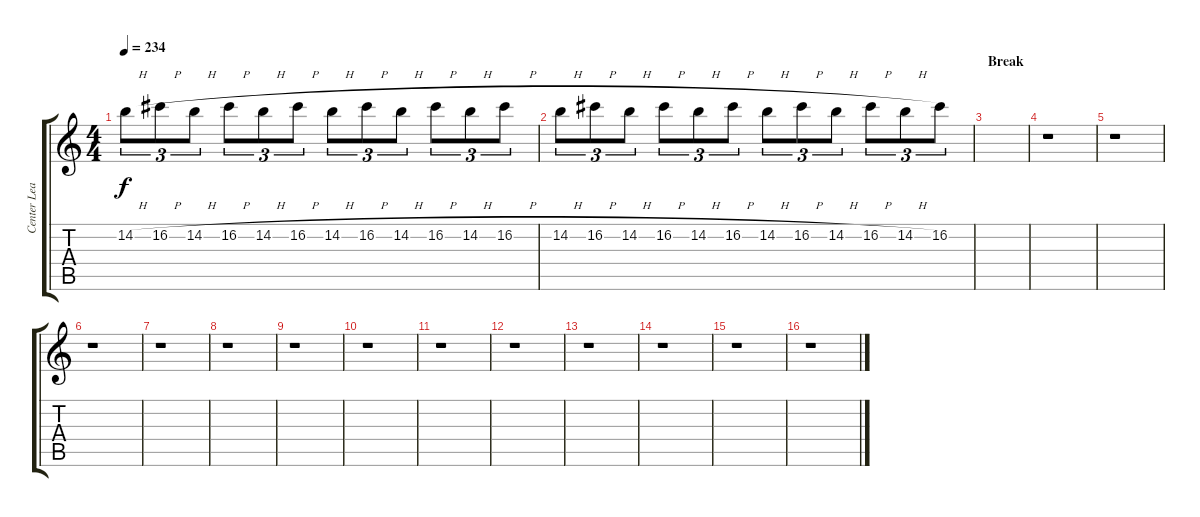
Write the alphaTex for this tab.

\track ("Center Lead 2" "Center Lea") {instrument overdrivenguitar}
\staff {score tabs}
\tuning (D4 A3 F3 C3 G2 C2) {hide}
\ts (4 4)
\tempo 234
\clef g2
\ks aminor
14.2{h}.8{tu (3 2) dy f} 16.2{h}.8{tu (3 2)} 14.2{h}.8{tu (3 2)} 16.2{h}.8{tu (3 2)} 14.2{h}.8{tu (3 2)} 16.2{h}.8{tu (3 2)} 14.2{h}.8{tu (3 2)} 16.2{h}.8{tu (3 2)} 14.2{h}.8{tu (3 2)} 16.2{h}.8{tu (3 2)} 14.2{h}.8{tu (3 2)} 16.2{h}.8{tu (3 2)} |
14.2{h}.8{tu (3 2)} 16.2{h}.8{tu (3 2)} 14.2{h}.8{tu (3 2)} 16.2{h}.8{tu (3 2)} 14.2{h}.8{tu (3 2)} 16.2{h}.8{tu (3 2)} 14.2{h}.8{tu (3 2)} 16.2{h}.8{tu (3 2)} 14.2{h}.8{tu (3 2)} 16.2{h}.8{tu (3 2)} 14.2{h}.8{tu (3 2)} 16.2.8{tu (3 2)} |
\section ("" "Break")
|
r.1 |
r.1 |
r.1 |
r.1 |
r.1 |
r.1 |
r.1 |
r.1 |
r.1 |
r.1 |
r.1 |
r.1 |
r.1
